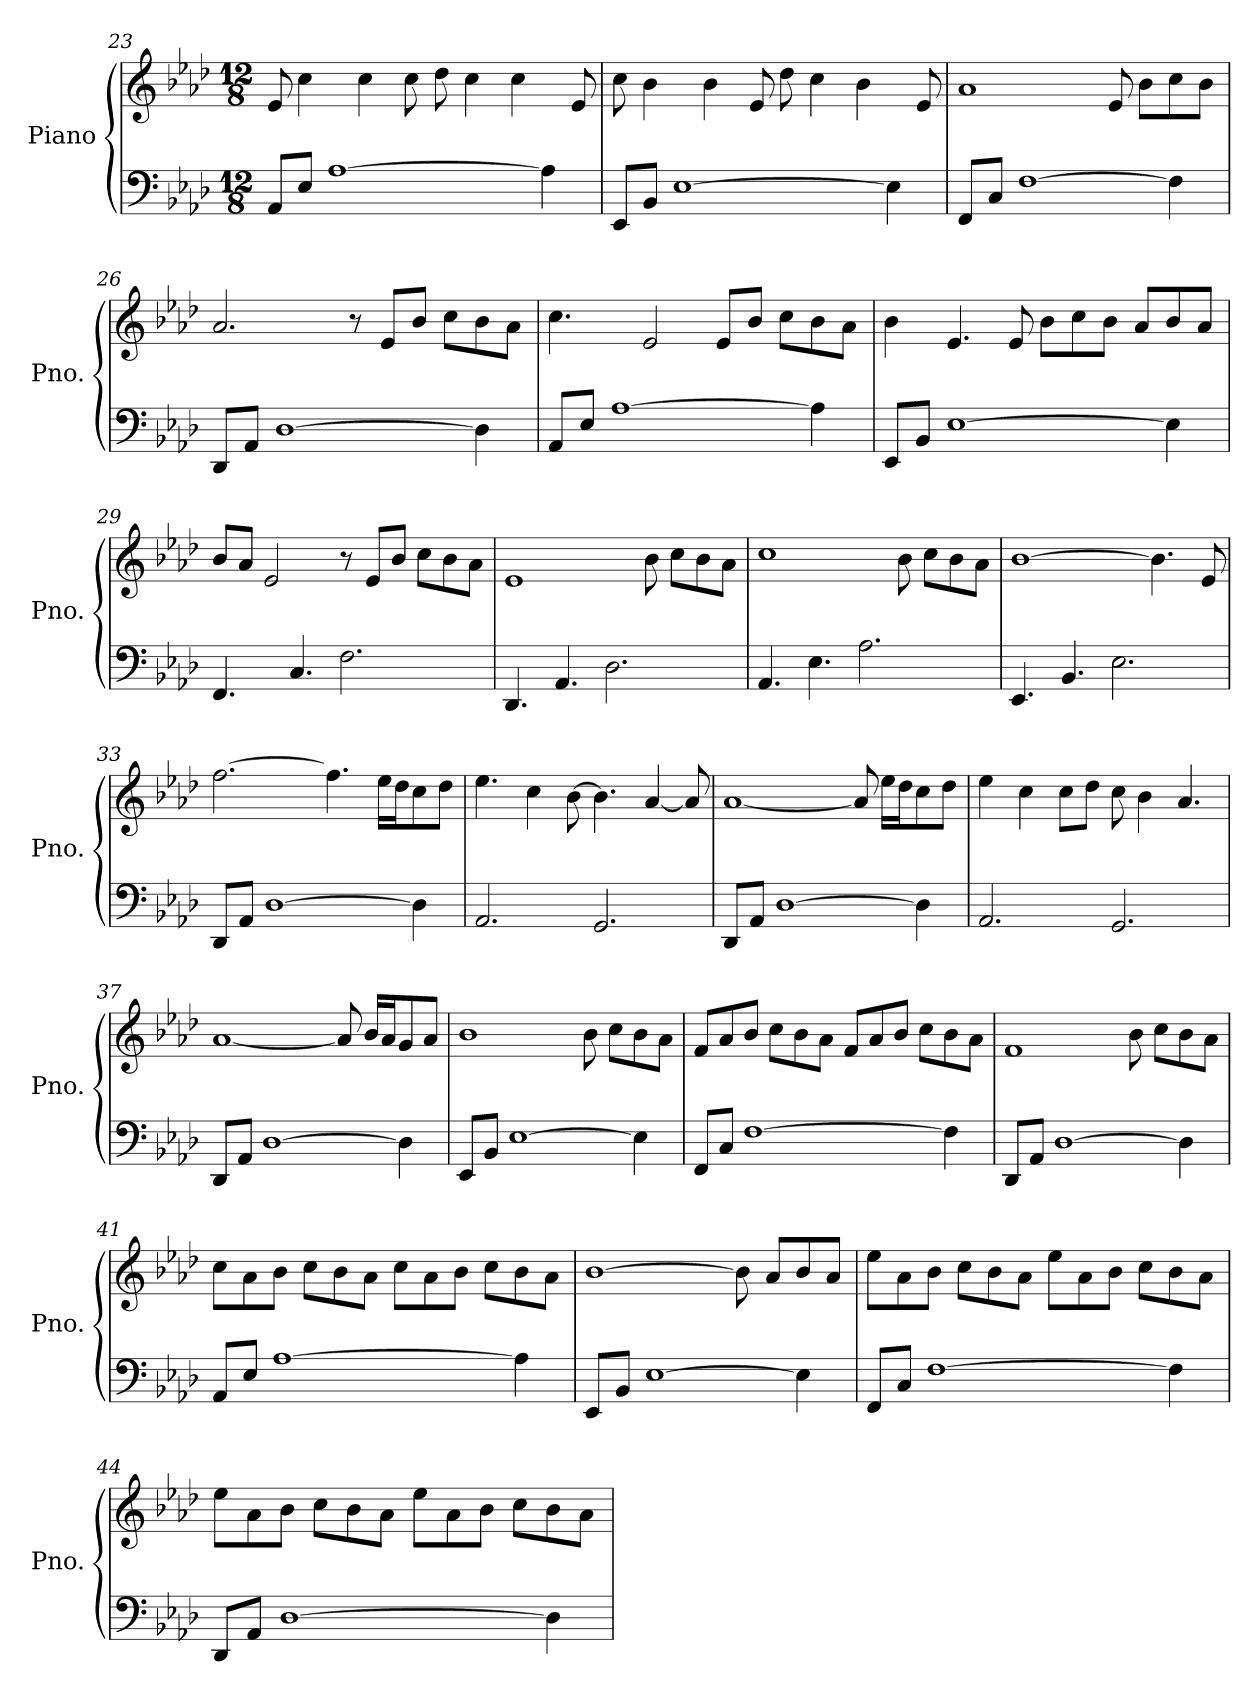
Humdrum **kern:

**kern	**kern
*part1	*part1
*staff2	*staff1
*I"Piano	*
*I'Pno.	*
*clefF4	*clefG2
*k[b-e-a-d-]	*k[b-e-a-d-]
*M12/8	*M12/8
=23	=23
8AA-/L	8e-/
8E-/J	4cc\
[1A-	.
.	4cc\
.	8cc\
.	8dd-\
.	4cc\
.	4cc\
4A-\]	.
.	8e-/
=24	=24
8EE-/L	8cc\
8BB-/J	4b-\
[1E-	.
.	4b-\
.	8e-/
.	8dd-\
.	4cc\
.	4b-\
4E-\]	.
.	8e-/
=25	=25
8FF/L	1a-
8C/J	.
[1F	.
.	8e-/
.	8b-\L
4F\]	8cc\
.	8b-\J
!!LO:PB:g=z
=26	=26
8DD-/L	2.a-/
8AA-/J	.
[1D-	.
.	8r
.	8e-/L
.	8b-/J
.	8cc\L
4D-\]	8b-\
.	8a-\J
=27	=27
8AA-/L	4.cc\
8E-/J	.
[1A-	.
.	2e-/
.	8e-/L
.	8b-/J
.	8cc\L
4A-\]	8b-\
.	8a-\J
=28	=28
8EE-/L	4b-\
8BB-/J	.
[1E-	4.e-/
.	8e-/
.	8b-\L
.	8cc\
.	8b-\J
.	8a-/L
4E-\]	8b-/
.	8a-/J
=29	=29
4.FF/	8b-/L
.	8a-/J
.	2e-/
4.C/	.
2.F\	8r
.	8e-/L
.	8b-/J
.	8cc\L
.	8b-\
.	8a-\J
!!LO:LB:g=z
=30	=30
4.DD-/	1e-
4.AA-/	.
2.D-\	.
.	8b-\
.	8cc\L
.	8b-\
.	8a-\J
=31	=31
4.AA-/	1cc
4.E-\	.
2.A-\	.
.	8b-\
.	8cc\L
.	8b-\
.	8a-\J
=32	=32
4.EE-/	[1b-
4.BB-/	.
2.E-\	.
.	4.b-\]
.	8e-/
=33	=33
8DD-/L	[2.ff\
8AA-/J	.
[1D-	.
.	4.ff\]
.	16ee-\LL
.	16dd-\J
4D-\]	8cc\
.	8dd-\J
=34	=34
2.AA-/	4.ee-\
.	4cc\
.	[8b-\
2.GG/	4.b-\]
.	[4a-/
.	8a-/]
!!LO:LB:g=z
=35	=35
8DD-/L	[1a-
8AA-/J	.
[1D-	.
.	8a-/]
.	16ee-\LL
.	16dd-\J
4D-\]	8cc\
.	8dd-\J
=36	=36
2.AA-/	4ee-\
.	4cc\
.	8cc\L
.	8dd-\J
2.GG/	8cc\
.	4b-\
.	4.a-/
=37	=37
8DD-/L	[1a-
8AA-/J	.
[1D-	.
.	8a-/]
.	16b-/LL
.	16a-/J
4D-\]	8g/
.	8a-/J
=38	=38
8EE-/L	1b-
8BB-/J	.
[1E-	.
.	8b-\
.	8cc\L
4E-\]	8b-\
.	8a-\J
!!LO:LB:g=z
=39	=39
8FF/L	8f/L
8C/J	8a-/
[1F	8b-/J
.	8cc\L
.	8b-\
.	8a-\J
.	8f/L
.	8a-/
.	8b-/J
.	8cc\L
4F\]	8b-\
.	8a-\J
=40	=40
8DD-/L	1f
8AA-/J	.
[1D-	.
.	8b-\
.	8cc\L
4D-\]	8b-\
.	8a-\J
=41	=41
8AA-/L	8cc\L
8E-/J	8a-\
[1A-	8b-\J
.	8cc\L
.	8b-\
.	8a-\J
.	8cc\L
.	8a-\
.	8b-\J
.	8cc\L
4A-\]	8b-\
.	8a-\J
=42	=42
8EE-/L	[1b-
8BB-/J	.
[1E-	.
.	8b-\]
.	8a-/L
4E-\]	8b-/
.	8a-/J
!!LO:LB:g=z
=43	=43
8FF/L	8ee-\L
8C/J	8a-\
[1F	8b-\J
.	8cc\L
.	8b-\
.	8a-\J
.	8ee-\L
.	8a-\
.	8b-\J
.	8cc\L
4F\]	8b-\
.	8a-\J
=44	=44
8DD-/L	8ee-\L
8AA-/J	8a-\
[1D-	8b-\J
.	8cc\L
.	8b-\
.	8a-\J
.	8ee-\L
.	8a-\
.	8b-\J
.	8cc\L
4D-\]	8b-\
.	8a-\J
=	=
*-	*-
